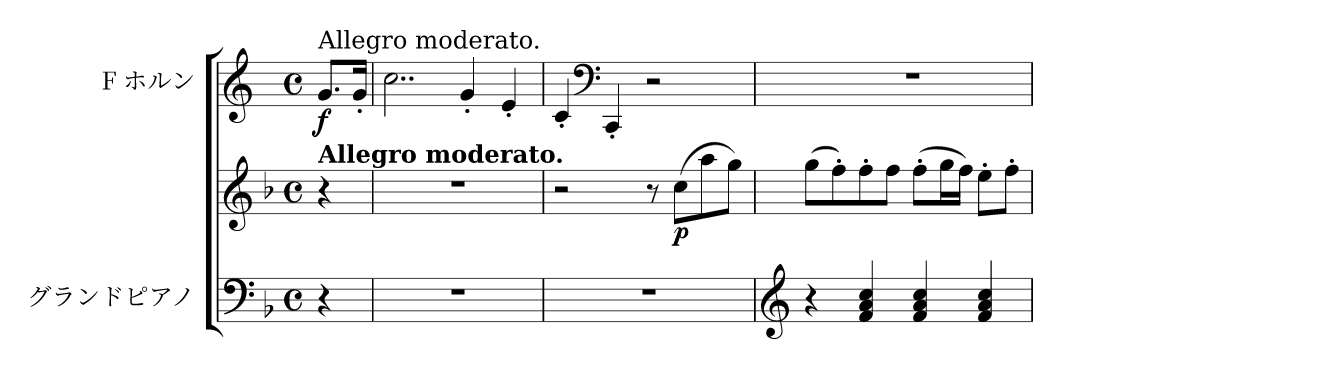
**kern	**kern	**dynam	**kern	**dynam
*part2	*part2	*part2	*part1	*part1
*staff3	*staff2	*staff2/3	*staff1	*staff1
*I"グランドピアノ	*	*	*I"F ホルン	*
*clefF4	*clefG2	*	*clefG2	*
*	*	*	*ITrd4c7	*
*k[b-]	*k[b-]	*	*k[b-]	*
*M4/4	*M4/4	*	*M4/4	*
*met(c)	*met(c)	*	*met(c)	*
*MM126	*MM126	*	*MM126	*
=	=	=	=	=
!	!	!	!LO:TX:a:t=Allegro moderato.	!
!	!LO:TX:a:B:t=Allegro moderato.	!	!	!
!	!	!	!	!LO:DY:b
4r	4r	.	8.c/L	f
.	.	.	16c'/Jk	.
=1	=1	=1	=1	=1
!	!	!	!LO:N:head=open	!
1r	1r	.	4..f\	.
.	.	.	16ryy	.
.	.	.	4c'/	.
.	.	.	4A'/	.
=2	=2	=2	=2	=2
1r	2r	.	4F'/	.
*	*	*	*clefF4	*
*	*	*	*8va	*
.	.	.	4FF'/	.
.	8r	.	2r	.
!	!	!LO:DY:b	!	!
.	(>8cc\L	p	.	.
.	8aa\	.	.	.
.	8gg\J)	.	.	.
=3	=3	=3	=3	=3
*clefG2	*	*	*	*
*	*	*	*X8va	*
4r	(>8gg\L	.	1r	.
.	8ff'\)	.	.	.
4f/ 4a/ 4cc/	8ff'\	.	.	.
.	8ff\J	.	.	.
4f/ 4a/ 4cc/	(>8ff'\L	.	.	.
.	16gg\L	.	.	.
.	16ff\JJ)	.	.	.
4f/ 4a/ 4cc/	8ee'\L	.	.	.
.	8ff'\J	.	.	.
=	=	=	=	=
*-	*-	*-	*-	*-
